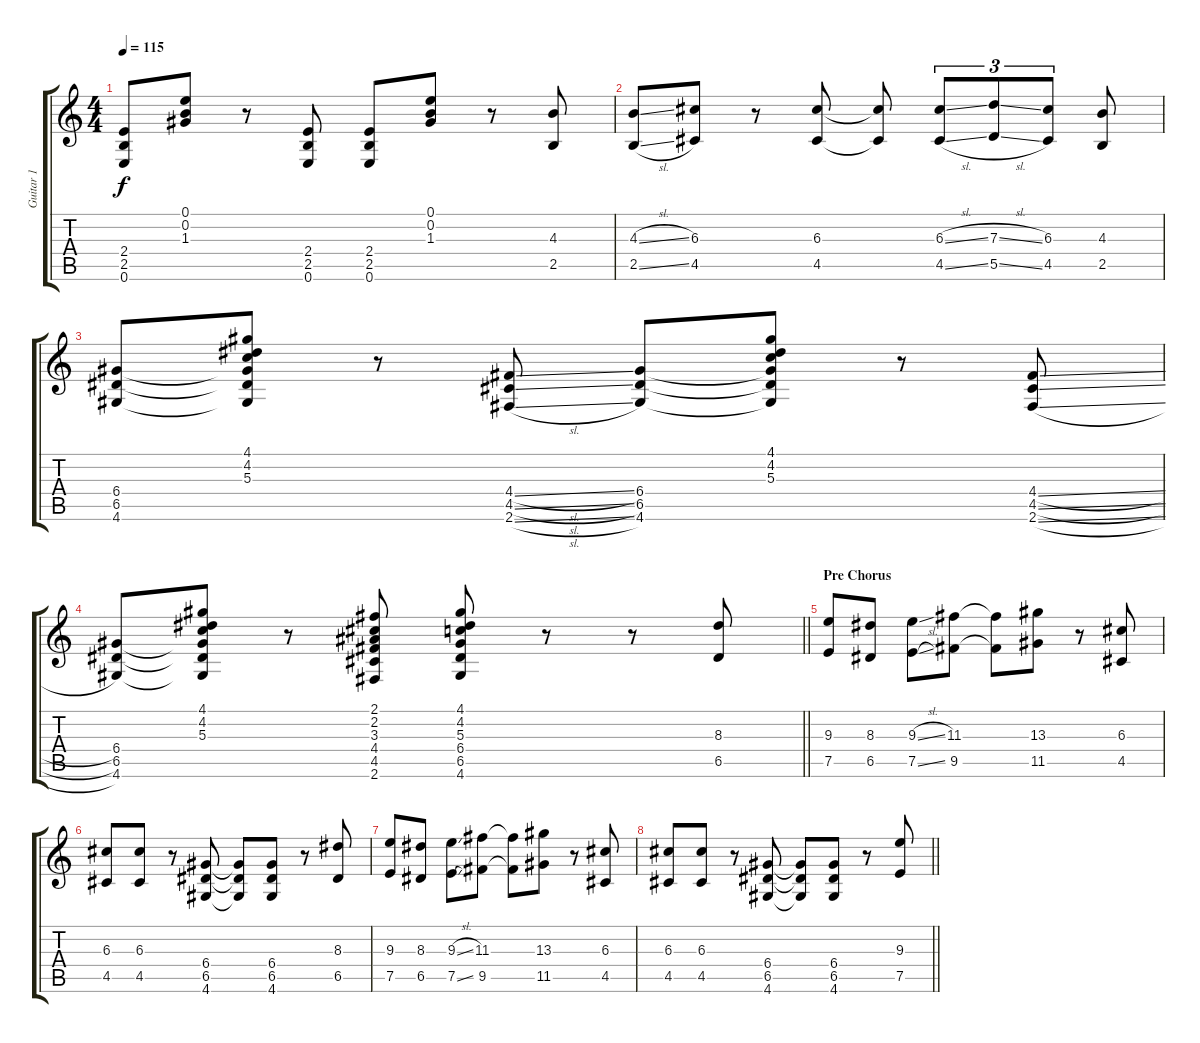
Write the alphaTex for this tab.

\track ("Guitar 1" "Guitar 1") {instrument overdrivenguitar}
\staff {score tabs}
\tuning (E4 B3 G3 D3 A2 E2) {hide}
\ts (4 4)
\tempo 115
\clef g2
\ks c
(2.4 2.5 0.6).8{dy f} (0.1 0.2 1.3).8 r.8 (2.4 2.5 0.6).8 (2.4 2.5 0.6).8 (0.1 0.2 1.3).8 r.8 (4.3 2.5).8 |
(4.3{sl} 2.5{sl}).8 (6.3 4.5).8 r.8 (6.3 4.5).8 (6.3{t} 4.5{t}).8 (6.3{sl} 4.5{sl}).8{tu (3 2)} (7.3{sl} 5.5{sl}).8{tu (3 2)} (6.3 4.5).8{tu (3 2)} (4.3 2.5).8 |
(6.4 6.5 4.6).8 (4.1 4.2 5.3 6.4{t} 6.5{t} 4.6{t}).8 r.8 (4.4{sl} 4.5{sl} 2.6{sl}).8 (6.4 6.5 4.6).8 (4.1 4.2 5.3 6.4{t} 6.5{t} 4.6{t}).8 r.8 (4.4{sl} 4.5{sl} 2.6{sl}).8 |
\barLineRight lightlight
(6.4 6.5 4.6).8 (4.1 4.2 5.3 6.4{t} 6.5{t} 4.6{t}).8 r.8 (2.1 2.2 3.3 4.4 4.5 2.6).8 (4.1 4.2 5.3 6.4 6.5 4.6).8 r.8 r.8 (8.3 6.5).8 |
\section ("" "Pre Chorus")
(9.3 7.5).8 (8.3 6.5).8 (9.3{sl} 7.5{sl}).8 (11.3 9.5).8 (11.3{t} 9.5{t}).8 (13.3 11.5).8 r.8 (6.3 4.5).8 |
(6.3 4.5).8 (6.3 4.5).8 r.8 (6.4 6.5 4.6).8 (6.4{t} 6.5{t} 4.6{t}).8 (6.4 6.5 4.6).8 r.8 (8.3 6.5).8 |
(9.3 7.5).8 (8.3 6.5).8 (9.3{sl} 7.5{sl}).8 (11.3 9.5).8 (11.3{t} 9.5{t}).8 (13.3 11.5).8 r.8 (6.3 4.5).8 |
\barLineRight lightlight
(6.3 4.5).8 (6.3 4.5).8 r.8 (6.4 6.5 4.6).8 (6.4{t} 6.5{t} 4.6{t}).8 (6.4 6.5 4.6).8 r.8 (9.3 7.5).8
